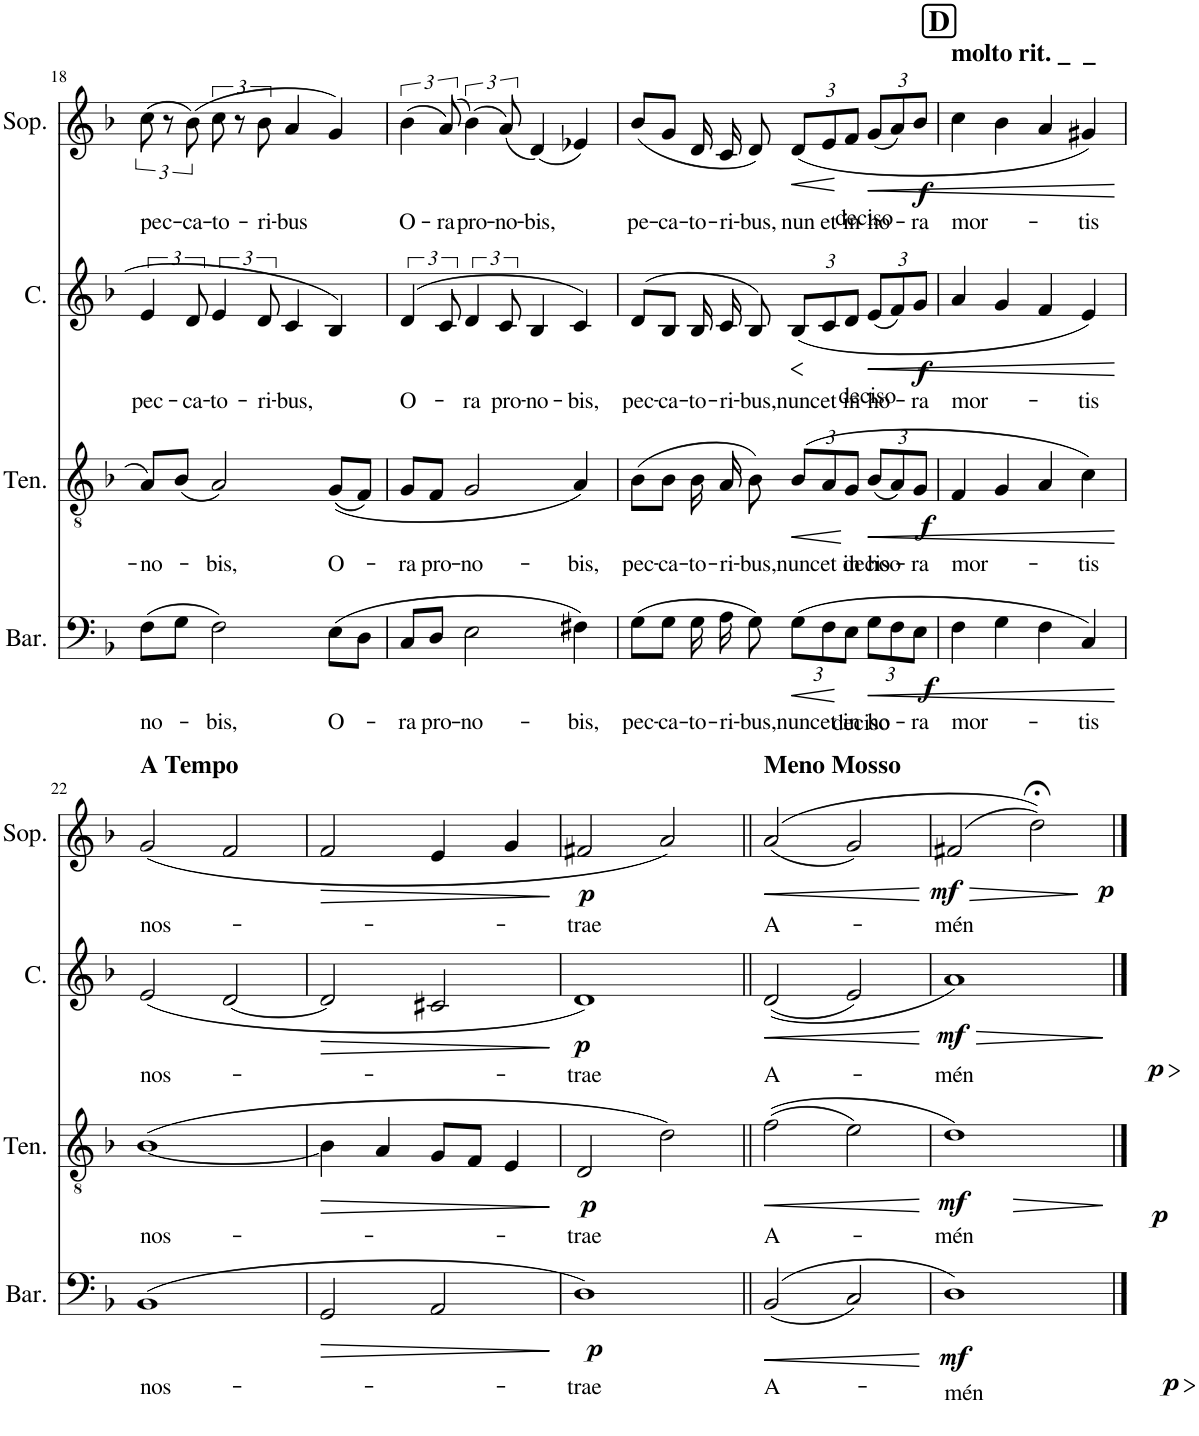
**kern	**text	**text	**dynam	**kern	**text	**text	**dynam	**kern	**text	**text	**dynam	**kern	**text	**text	**dynam
*part4	*part4	*part4	*part4	*part3	*part3	*part3	*part3	*part2	*part2	*part2	*part2	*part1	*part1	*part1	*part1
*staff4	*staff4	*staff4	*staff4	*staff3	*staff3	*staff3	*staff3	*staff2	*staff2	*staff2	*staff2	*staff1	*staff1	*staff1	*staff1
*I"Barítono	*	*	*	*I"Tenor	*	*	*	*I"Contralto	*	*	*	*I"Soprano	*	*	*
*I'Bar.	*	*	*	*I'Ten.	*	*	*	*I'C.	*	*	*	*I'Sop.	*	*	*
!!LO:PB:g=z
*clefF4	*	*	*	*clefGv2	*	*	*	*clefG2	*	*	*	*clefG2	*	*	*
*k[b-]	*	*	*	*k[b-]	*	*	*	*k[b-]	*	*	*	*k[b-]	*	*	*
*M4/4	*	*	*	*M4/4	*	*	*	*M4/4	*	*	*	*M4/4	*	*	*
=18	=18	=18	=18	=18	=18	=18	=18	=18	=18	=18	=18	=18	=18	=18	=18
!	!LO:LY:b	!	!	!	!LO:LY:b	!	!	!	!LO:LY:b	!	!	!	!LO:LY:b	!	!
(8F\L	no-	.	.	8A/L	-no-	.	.	6e/	pec-	.	.	(12cc\	pec-	.	.
.	.	.	.	.	.	.	.	.	.	.	.	12r	.	.	.
8G\J	.	.	.	(8B-/J	.	.	.	.	.	.	.	.	.	.	.
!	!	!	!	!	!	!	!	!	!LO:LY:b	!	!	!	!LO:LY:b	!	!
.	.	.	.	.	.	.	.	12d/	-ca-	.	.	(12b-\)	-ca-	.	.
!	!LO:LY:b	!	!	!	!LO:LY:b	!	!	!	!LO:LY:b	!	!	!	!LO:LY:b	!	!
2F\)	-bis,	.	.	2A/)	-bis,	.	.	6e/	-to-	.	.	12cc\	-to-	.	.
.	.	.	.	.	.	.	.	.	.	.	.	12r	.	.	.
!	!	!	!	!	!	!	!	!	!LO:LY:b	!	!	!	!LO:LY:b	!	!
.	.	.	.	.	.	.	.	12d/	-ri-	.	.	12b-\	-ri-	.	.
!	!	!	!	!	!	!	!	!	!LO:LY:b	!	!	!	!LO:LY:b	!	!
.	.	.	.	.	.	.	.	4c/	-bus,	.	.	4a/	-bus	.	.
!	!LO:LY:b	!	!	!	!LO:LY:b	!	!	!	!	!	!	!	!	!	!
(8E\L	O-	.	.	((8G/L	O-	.	.	4B-/	.	.	.	4g/)	.	.	.
8D\J	.	.	.	8F/J)	.	.	.	.	.	.	.	.	.	.	.
=19	=19	=19	=19	=19	=19	=19	=19	=19	=19	=19	=19	=19	=19	=19	=19
!	!LO:LY:b	!	!	!	!LO:LY:b	!	!	!	!LO:LY:b	!	!	!	!LO:LY:b	!	!
8C/L	-ra	.	.	8G/L	-ra	.	.	(>6d/	O-	.	.	(6b-\	O-	.	.
!	!LO:LY:b	!	!	!	!LO:LY:b	!	!	!	!	!	!	!	!	!	!
8D/J	pro-	.	.	8F/J	pro-	.	.	.	.	.	.	.	.	.	.
!	!	!	!	!	!	!	!	!	!	!	!	!	!LO:LY:b	!	!
.	.	.	.	.	.	.	.	12c/	.	.	.	(12a/)	-ra	.	.
!	!LO:LY:b	!	!	!	!LO:LY:b	!	!	!	!LO:LY:b	!	!	!	!LO:LY:b	!	!
2E\	-no-	.	.	2G/	-no-	.	.	6d/	-ra	.	.	(6b-\)	pro-	.	.
!	!	!	!	!	!	!	!	!	!LO:LY:b	!	!	!	!LO:LY:b	!	!
.	.	.	.	.	.	.	.	12c/	pro-	.	.	(12a/)	-no-	.	.
!	!	!	!	!	!	!	!	!	!LO:LY:b	!	!	!	!LO:LY:b	!	!
.	.	.	.	.	.	.	.	4B-/	-no-	.	.	(4d/)	-bis,	.	.
!	!LO:LY:b	!	!	!	!LO:LY:b	!	!	!	!LO:LY:b	!	!	!	!	!	!
4F#X\)	-bis,	.	.	4A/)	bis,	.	.	4c/)	-bis,	.	.	4e-X/)	.	.	.
=20	=20	=20	=20	=20	=20	=20	=20	=20	=20	=20	=20	=20	=20	=20	=20
!	!LO:LY:b	!	!	!	!LO:LY:b	!	!	!	!LO:LY:b	!	!	!	!LO:LY:b	!	!
(8G\L	pec-	.	.	(8B-\L	pec-	.	.	(>8d/L	pec-	.	.	(8b-/L	pe-	.	.
!	!LO:LY:b	!	!	!	!LO:LY:b	!	!	!	!LO:LY:b	!	!	!	!LO:LY:b	!	!
8G\J	-ca-	.	.	8B-\J	-ca-	.	.	8B-/J	-ca-	.	.	8g/J	-ca-	.	.
!	!LO:LY:b	!	!	!	!LO:LY:b	!	!	!	!LO:LY:b	!	!	!	!LO:LY:b	!	!
16G\	-to-	.	.	16B-\	-to-	.	.	16B-/	-to-	.	.	16d/	-to-	.	.
!	!LO:LY:b	!	!	!	!LO:LY:b	!	!	!	!LO:LY:b	!	!	!	!LO:LY:b	!	!
16A\	-ri-	.	.	16A/	-ri-	.	.	16c/	-ri-	.	.	16c/	-ri-	.	.
!	!LO:LY:b	!	!	!	!LO:LY:b	!	!	!	!LO:LY:b	!	!	!	!LO:LY:b	!	!
8G\)	-bus,	.	.	8B-\)	-bus,	.	.	8B-/)	-bus,	.	.	8d/)	-bus,	.	.
*Xbrackettup	*	*	*	*	*	*	*	*	*	*	*	*	*	*	*
!	!LO:LY:b	!	!LO:HP:b	!	!	!	!	!	!	!	!	!	!	!	!
*	*	*	*	*Xbrackettup	*	*	*	*	*	*	*	*	*	*	*
!	!	!	!	!	!LO:LY:b	!	!LO:HP:b	!	!	!	!	!	!	!	!
*	*	*	*	*	*	*	*	*Xbrackettup	*	*	*	*	*	*	*
!	!	!	!	!	!	!	!	!	!LO:LY:b	!	!LO:HP:b	!	!	!	!
*	*	*	*	*	*	*	*	*	*	*	*	*Xbrackettup	*	*	*
!	!	!	!	!	!	!	!	!	!	!	!	!	!LO:LY:b	!	!LO:HP:b
(12G\L	nunc	.	<	(12B-/L	nunc	.	<	(12B-/L	nunc	.	<	(<12d/L	nun	.	<
!	!LO:LY:b	!	!	!	!LO:LY:b	!	!	!	!LO:LY:b	!	!	!	!LO:LY:b	!	!
12F\	et	.	.	12A/	et	.	.	12c/	et	.	.	12e/	et	.	.
!	!LO:LY:b	!LO:LY:b	!	!	!LO:LY:b	!LO:LY:b	!	!	!LO:LY:b	!LO:LY:b	!	!	!LO:LY:b	!LO:LY:b	!
12E\J	in	deciso	[	12G/J	in	deciso	[	12d/J	in	deciso	.	12f/J	in	deciso	[
!	!LO:LY:b	!	!LO:HP:b	!	!LO:LY:b	!	!LO:HP:b	!	!LO:LY:b	!	!LO:HP:n=1:b	!	!LO:LY:b	!	!LO:HP:b
12G\L	ho-	.	<	(12B-/L	ho-	.	<	(12e/L	ho-	.	[ <	(12g/L	ho-	.	<
12F\	.	.	.	12A/)	.	.	.	12f/)	.	.	.	12a/)	.	.	.
!	!LO:LY:b	!	!	!	!LO:LY:b	!	!	!	!LO:LY:b	!	!	!	!LO:LY:b	!	!
12E\J	-ra	.	.	12G/J	-ra	.	.	12g/J	-ra	.	.	12b-/J	-ra	.	.
!!LO:REH:place=s1:a:B:cj:fs=14:t=D
=21	=21	=21	=21	=21	=21	=21	=21	=21	=21	=21	=21	=21	=21	=21	=21
!	!	!	!	!	!	!	!	!	!	!	!	!LO:TX:a:B:t=molto rit. _  _	!	!	!
!	!LO:LY:b	!	!LO:DY:b	!	!LO:LY:b	!	!LO:DY:b	!	!LO:LY:b	!	!LO:DY:b	!	!LO:LY:b	!	!LO:DY:b
4F\	mor-	.	f	4F/	mor-	.	f	4a/	mor-	.	f	4cc\	mor-	.	f
4G\	.	.	.	4G/	.	.	.	4g/	.	.	.	4b-\	.	.	.
4F\	.	.	.	4A/	.	.	.	4f/	.	.	.	4a/	.	.	.
!	!LO:LY:b	!	!	!	!LO:LY:b	!	!	!	!LO:LY:b	!	!	!	!LO:LY:b	!	!
4C/)	-tis	.	.	4c\)	-tis	.	.	4e/)	-tis	.	.	4g#X/)	-tis	.	.
.	.	.	[	.	.	.	[	.	.	.	[	.	.	.	[
!!LO:LB:g=z
=22	=22	=22	=22	=22	=22	=22	=22	=22	=22	=22	=22	=22	=22	=22	=22
!	!	!	!	!	!	!	!	!	!	!	!	!LO:TX:a:B:t=A Tempo	!	!	!
!	!LO:LY:b	!	!	!	!LO:LY:b	!	!	!	!LO:LY:b	!	!	!	!LO:LY:b	!	!
(1BB-	nos-	.	.	([<1B-	nos-	.	.	(2e/	nos-	.	.	(2g/	nos-	.	.
.	.	.	.	.	.	.	.	[2d/	.	.	.	2f/	.	.	.
=23	=23	=23	=23	=23	=23	=23	=23	=23	=23	=23	=23	=23	=23	=23	=23
!	!	!	!LO:HP:b	!	!	!	!LO:HP:b	!	!	!	!LO:HP:b	!	!	!	!LO:HP:b
2GG/	.	.	>	4B-\]	.	.	>	2d/]	.	.	>	2f/	.	.	>
.	.	.	.	4A/	.	.	.	.	.	.	.	.	.	.	.
2AA/	.	.	.	8G/L	.	.	.	2c#X/	.	.	.	4e/	.	.	.
.	.	.	.	8F/J	.	.	.	.	.	.	.	.	.	.	.
.	.	.	.	4E/	.	.	.	.	.	.	.	4g/	.	.	.
.	.	.	]	.	.	.	]	.	.	.	]	.	.	.	]
=24	=24	=24	=24	=24	=24	=24	=24	=24	=24	=24	=24	=24	=24	=24	=24
!	!LO:LY:b	!	!LO:DY:b	!	!LO:LY:b	!	!LO:DY:b	!	!LO:LY:b	!	!LO:DY:b	!	!LO:LY:b	!	!LO:DY:b
1D)	trae	.	p	2D/	-trae	.	p	1d)	trae	.	p	2f#X/	-trae	.	p
.	.	.	.	2d\)	.	.	.	.	.	.	.	2a/)	.	.	.
=25||	=25||	=25||	=25||	=25||	=25||	=25||	=25||	=25||	=25||	=25||	=25||	=25||	=25||	=25||	=25||
!	!	!	!	!	!	!	!	!	!	!	!	!LO:TX:a:B:t=Meno Mosso	!	!	!
!	!LO:LY:b	!	!LO:HP:b	!	!LO:LY:b	!	!LO:HP:b	!	!LO:LY:b	!	!LO:HP:b	!	!LO:LY:b	!	!LO:HP:b
((2BB-/	A-	.	<	((2f\	A-	.	<	((2d/	A-	.	<	((2a/	A-	.	<
2C/)	.	.	.	2e\)	.	.	.	2e/)	.	.	.	2g/)	.	.	.
.	.	.	[	.	.	.	[	.	.	.	[	.	.	.	[
=26	=26	=26	=26	=26	=26	=26	=26	=26	=26	=26	=26	=26	=26	=26	=26
!	!LO:LY:b	!	!LO:HP:b	!	!LO:LY:b	!	!LO:HP:b	!	!LO:LY:b	!	!LO:HP:b	!	!LO:LY:b	!	!LO:HP:b
!	!	!	!LO:DY:n=1:b	!	!	!	!	!	!	!	!	!	!	!	!
!	!	!	!LO:DY:n=2:a	!	!	!	!	!	!	!	!	!	!	!	!
!	!	!	!LO:DY:n=3:b	!	!	!	!LO:DY:n=1:a	!	!	!	!	!	!	!	!
!	!	!	!	!	!	!	!LO:DY:n=2:b	!	!	!	!LO:DY:n=1:b	!	!	!	!LO:DY:n=1:b
1D)	-mén	.	> mf p p	1d)	-mén	.	> p mf	1a)	-mén	.	> mf	(2f#X/	mén	.	> mf
!	!	!	!	!	!	!	!	!	!	!	!	!	!	!	!LO:DY:n=2:b
.	.	.	.	.	.	.	.	.	.	.	.	2dd;<\))	.	.	p
.	.	.	]	.	.	.	]	.	.	.	]	.	.	.	]
==	==	==	==	==	==	==	==	==	==	==	==	==	==	==	==
*-	*-	*-	*-	*-	*-	*-	*-	*-	*-	*-	*-	*-	*-	*-	*-
